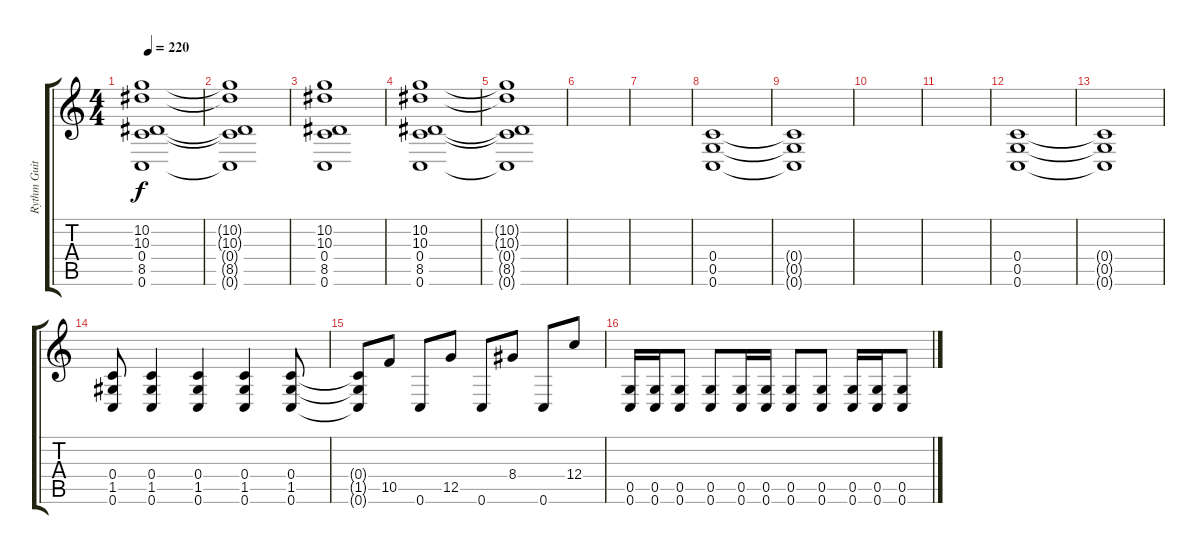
\track ("Rythm Guitar #2" "Rythm Guit") {instrument distortionguitar}
\staff {score tabs}
\tuning (D4 A3 F3 C3 G2 C2) {hide}
\ts (4 4)
\tempo 220
\clef g2
\ks c
(10.2 10.3 0.4 8.5 0.6).1{dy f} |
(10.2{t} 10.3{t} 0.4{t} 8.5{t} 0.6{t}).1 |
(10.2 10.3 0.4 8.5 0.6).1 |
(10.2 10.3 0.4 8.5 0.6).1 |
(10.2{t} 10.3{t} 0.4{t} 8.5{t} 0.6{t}).1 |
|
|
(0.4 0.5 0.6).1 |
(0.4{t} 0.5{t} 0.6{t}).1 |
|
|
(0.4 0.5 0.6).1 |
(0.4{t} 0.5{t} 0.6{t}).1 |
(0.4 1.5 0.6).8 (0.4 1.5 0.6).4 (0.4 1.5 0.6).4 (0.4 1.5 0.6).4 (0.4 1.5 0.6).8 |
(0.4{t} 1.5{t} 0.6{t}).8 10.5.8 0.6.8 12.5.8 0.6.8 8.4.8 0.6.8 12.4.8 |
(0.5 0.6).16 (0.5 0.6).16 (0.5 0.6).8 (0.5 0.6).8 (0.5 0.6).16 (0.5 0.6).16 (0.5 0.6).8 (0.5 0.6).8 (0.5 0.6).16 (0.5 0.6).16 (0.5 0.6).8
